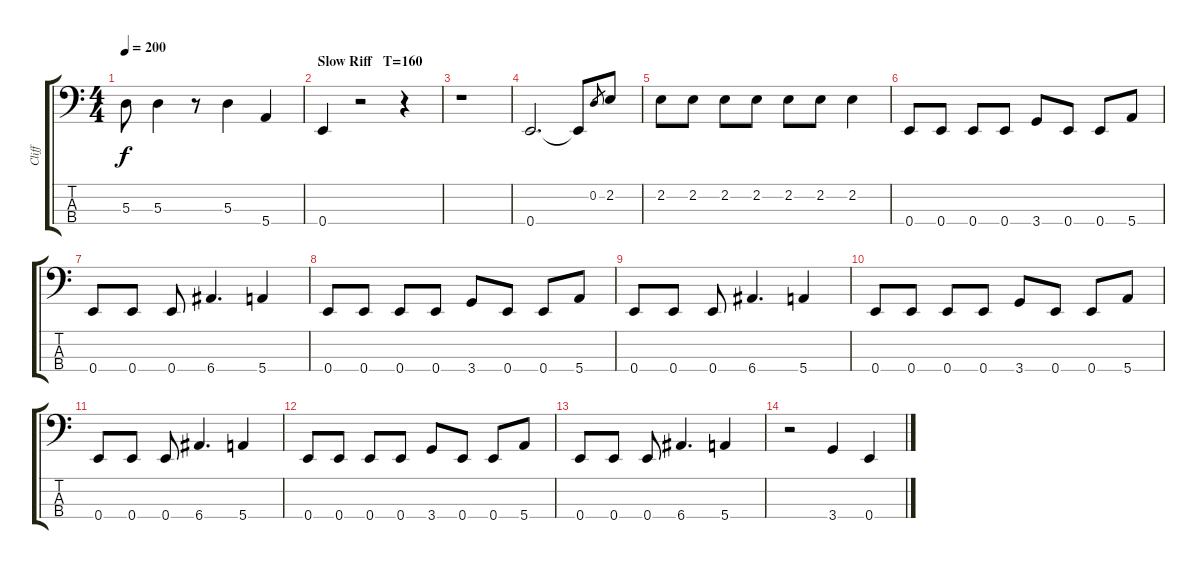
\track ("Cliff" "Cliff") {instrument electricbassfinger}
\staff {score tabs}
\tuning (G2 D2 A1 E1) {hide}
\ts (4 4)
\tempo 200
\clef f4
\ks c
5.3.8{dy f} 5.3.4 r.8 5.3.4 5.4.4 |
\section ("" "Slow Riff   T=160")
0.4.4 r.2 r.4 |
r.1 |
0.4.2{d} 0.4{t}.8 0.2.8{gr} 2.2.8 |
2.2.8 2.2.8 2.2.8 2.2.8 2.2.8 2.2.8 2.2.4 |
0.4.8 0.4.8 0.4.8 0.4.8 3.4.8 0.4.8 0.4.8 5.4.8 |
0.4.8 0.4.8 0.4.8 6.4.4{d} 5.4.4 |
0.4.8 0.4.8 0.4.8 0.4.8 3.4.8 0.4.8 0.4.8 5.4.8 |
0.4.8 0.4.8 0.4.8 6.4.4{d} 5.4.4 |
0.4.8 0.4.8 0.4.8 0.4.8 3.4.8 0.4.8 0.4.8 5.4.8 |
0.4.8 0.4.8 0.4.8 6.4.4{d} 5.4.4 |
0.4.8 0.4.8 0.4.8 0.4.8 3.4.8 0.4.8 0.4.8 5.4.8 |
0.4.8 0.4.8 0.4.8 6.4.4{d} 5.4.4 |
r.2 3.4.4 0.4.4
